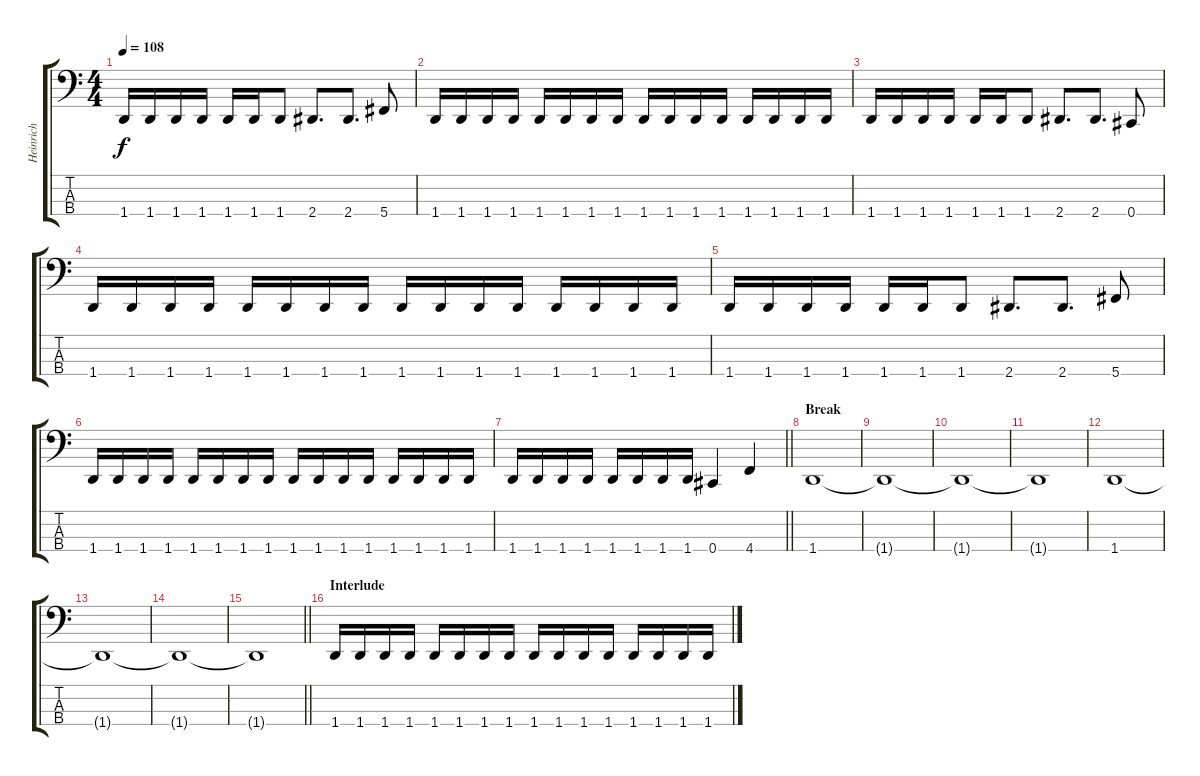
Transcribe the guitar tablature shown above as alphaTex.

\track ("Heinrich" "Heinrich") {instrument electricbasspick}
\staff {score tabs}
\tuning (E2 B1 Gb1 Db1) {hide}
\ts (4 4)
\tempo 108
\clef f4
\ks c
1.4.16{dy f} 1.4.16 1.4.16 1.4.16 1.4.16 1.4.16 1.4.8 2.4.8{d} 2.4.8{d} 5.4.8 |
1.4.16 1.4.16 1.4.16 1.4.16 1.4.16 1.4.16 1.4.16 1.4.16 1.4.16 1.4.16 1.4.16 1.4.16 1.4.16 1.4.16 1.4.16 1.4.16 |
1.4.16 1.4.16 1.4.16 1.4.16 1.4.16 1.4.16 1.4.8 2.4.8{d} 2.4.8{d} 0.4.8 |
1.4.16 1.4.16 1.4.16 1.4.16 1.4.16 1.4.16 1.4.16 1.4.16 1.4.16 1.4.16 1.4.16 1.4.16 1.4.16 1.4.16 1.4.16 1.4.16 |
1.4.16 1.4.16 1.4.16 1.4.16 1.4.16 1.4.16 1.4.8 2.4.8{d} 2.4.8{d} 5.4.8 |
1.4.16 1.4.16 1.4.16 1.4.16 1.4.16 1.4.16 1.4.16 1.4.16 1.4.16 1.4.16 1.4.16 1.4.16 1.4.16 1.4.16 1.4.16 1.4.16 |
\barLineRight lightlight
1.4.16 1.4.16 1.4.16 1.4.16 1.4.16 1.4.16 1.4.16 1.4.16 0.4.4 4.4.4 |
\section ("" "Break")
1.4.1 |
1.4{t}.1 |
1.4{t}.1 |
1.4{t}.1 |
1.4.1 |
1.4{t}.1 |
1.4{t}.1 |
\barLineRight lightlight
1.4{t}.1 |
\section ("" "Interlude")
1.4.16 1.4.16 1.4.16 1.4.16 1.4.16 1.4.16 1.4.16 1.4.16 1.4.16 1.4.16 1.4.16 1.4.16 1.4.16 1.4.16 1.4.16 1.4.16
